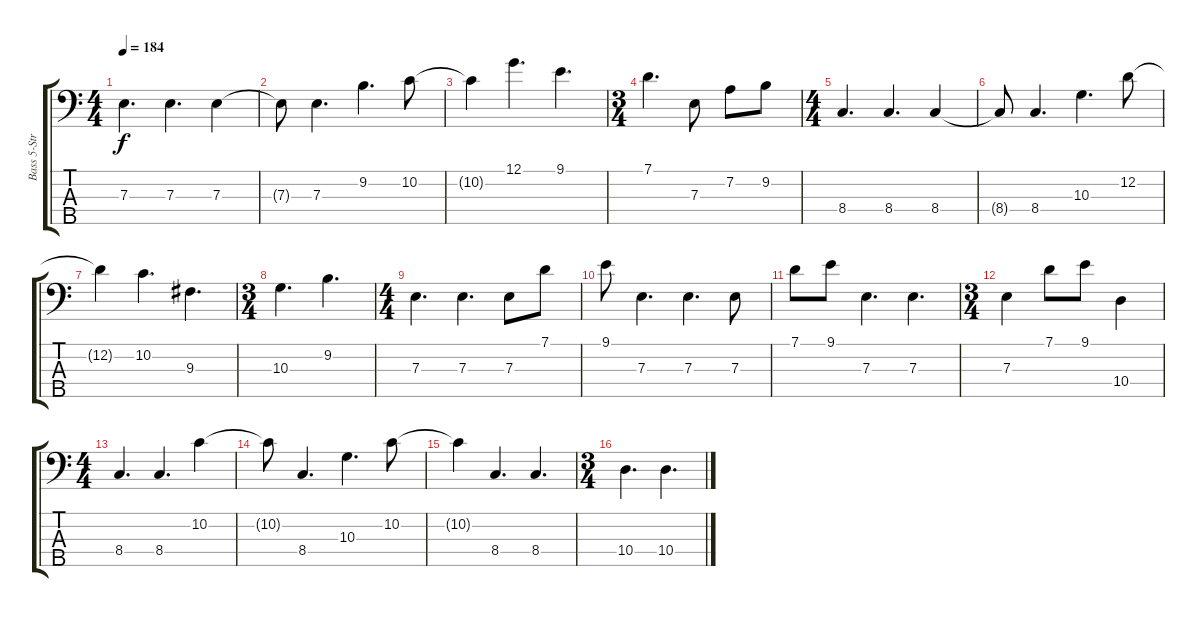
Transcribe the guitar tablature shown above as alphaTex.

\track ("Bass 5-Str Stnd Version" "Bass 5-Str") {mute instrument electricbassfinger}
\staff {score tabs}
\tuning (G2 D2 A1 E1 B0) {hide}
\ts (4 4)
\tempo 184
\clef f4
\ks c
7.3.4{d dy f} 7.3.4{d} 7.3.4 |
7.3{t}.8 7.3.4{d} 9.2.4{d} 10.2.8 |
10.2{t}.4 12.1.4{d} 9.1.4{d} |
\ts (3 4)
7.1.4{d} 7.3.8 7.2.8 9.2.8 |
\ts (4 4)
8.4.4{d} 8.4.4{d} 8.4.4 |
8.4{t}.8 8.4.4{d} 10.3.4{d} 12.2.8 |
12.2{t}.4 10.2.4{d} 9.3.4{d} |
\ts (3 4)
10.3.4{d} 9.2.4{d} |
\ts (4 4)
7.3.4{d} 7.3.4{d} 7.3.8 7.1.8 |
9.1.8 7.3.4{d} 7.3.4{d} 7.3.8 |
7.1.8 9.1.8 7.3.4{d} 7.3.4{d} |
\ts (3 4)
7.3.4 7.1.8 9.1.8 10.4.4 |
\ts (4 4)
8.4.4{d} 8.4.4{d} 10.2.4 |
10.2{t}.8 8.4.4{d} 10.3.4{d} 10.2.8 |
10.2{t}.4 8.4.4{d} 8.4.4{d} |
\ts (3 4)
10.4.4{d} 10.4.4{d}
